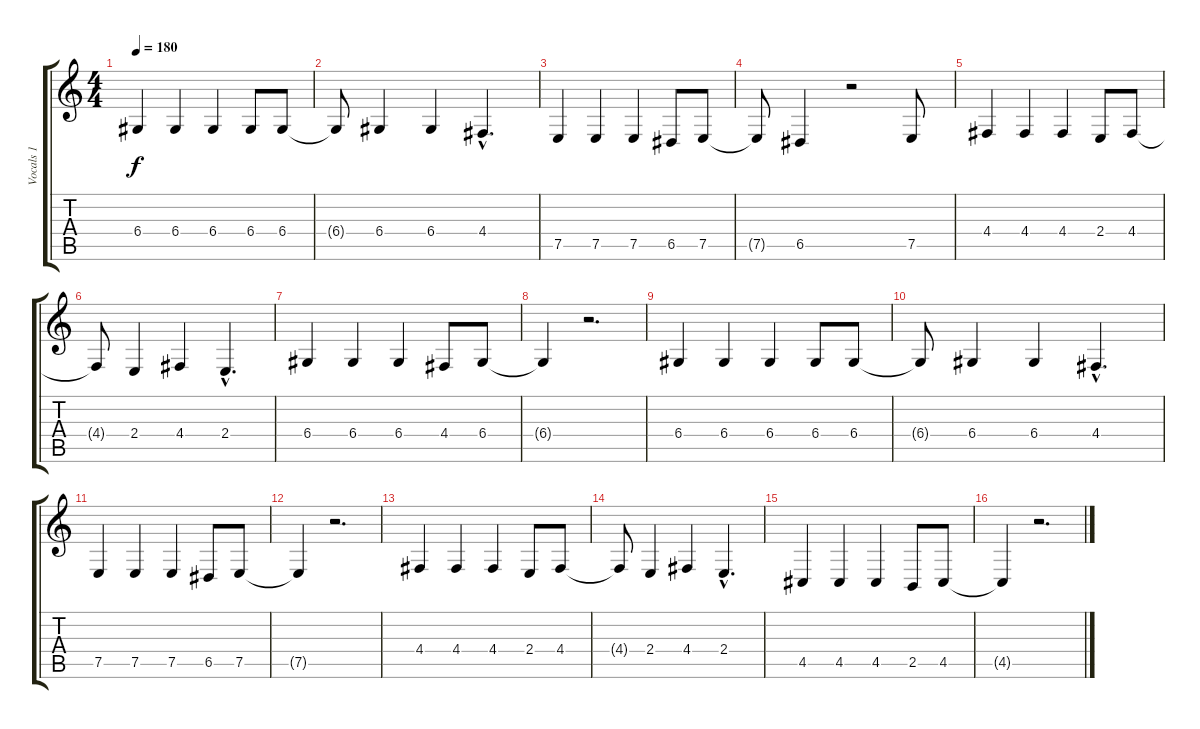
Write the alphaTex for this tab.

\track ("Vocals 1" "Vocals 1") {instrument lead6voice}
\staff {score tabs}
\tuning (E4 B3 G3 D3 A2 E2) {hide}
\ts (4 4)
\tempo 180
\clef g2
\ks c
6.4.4{dy f} 6.4.4 6.4.4 6.4.8 6.4.8 |
6.4{t}.8 6.4.4 6.4.4 4.4{hac}.4{d} |
7.5.4 7.5.4 7.5.4 6.5.8 7.5.8 |
7.5{t}.8 6.5.4 r.2 7.5.8 |
4.4.4 4.4.4 4.4.4 2.4.8 4.4.8 |
4.4{t}.8 2.4.4 4.4.4 2.4{hac}.4{d} |
6.4.4 6.4.4 6.4.4 4.4.8 6.4.8 |
6.4{t}.4 r.2{d} |
6.4.4 6.4.4 6.4.4 6.4.8 6.4.8 |
6.4{t}.8 6.4.4 6.4.4 4.4{hac}.4{d} |
7.5.4 7.5.4 7.5.4 6.5.8 7.5.8 |
7.5{t}.4 r.2{d} |
4.4.4 4.4.4 4.4.4 2.4.8 4.4.8 |
4.4{t}.8 2.4.4 4.4.4 2.4{hac}.4{d} |
4.5.4 4.5.4 4.5.4 2.5.8 4.5.8 |
4.5{t}.4 r.2{d}
